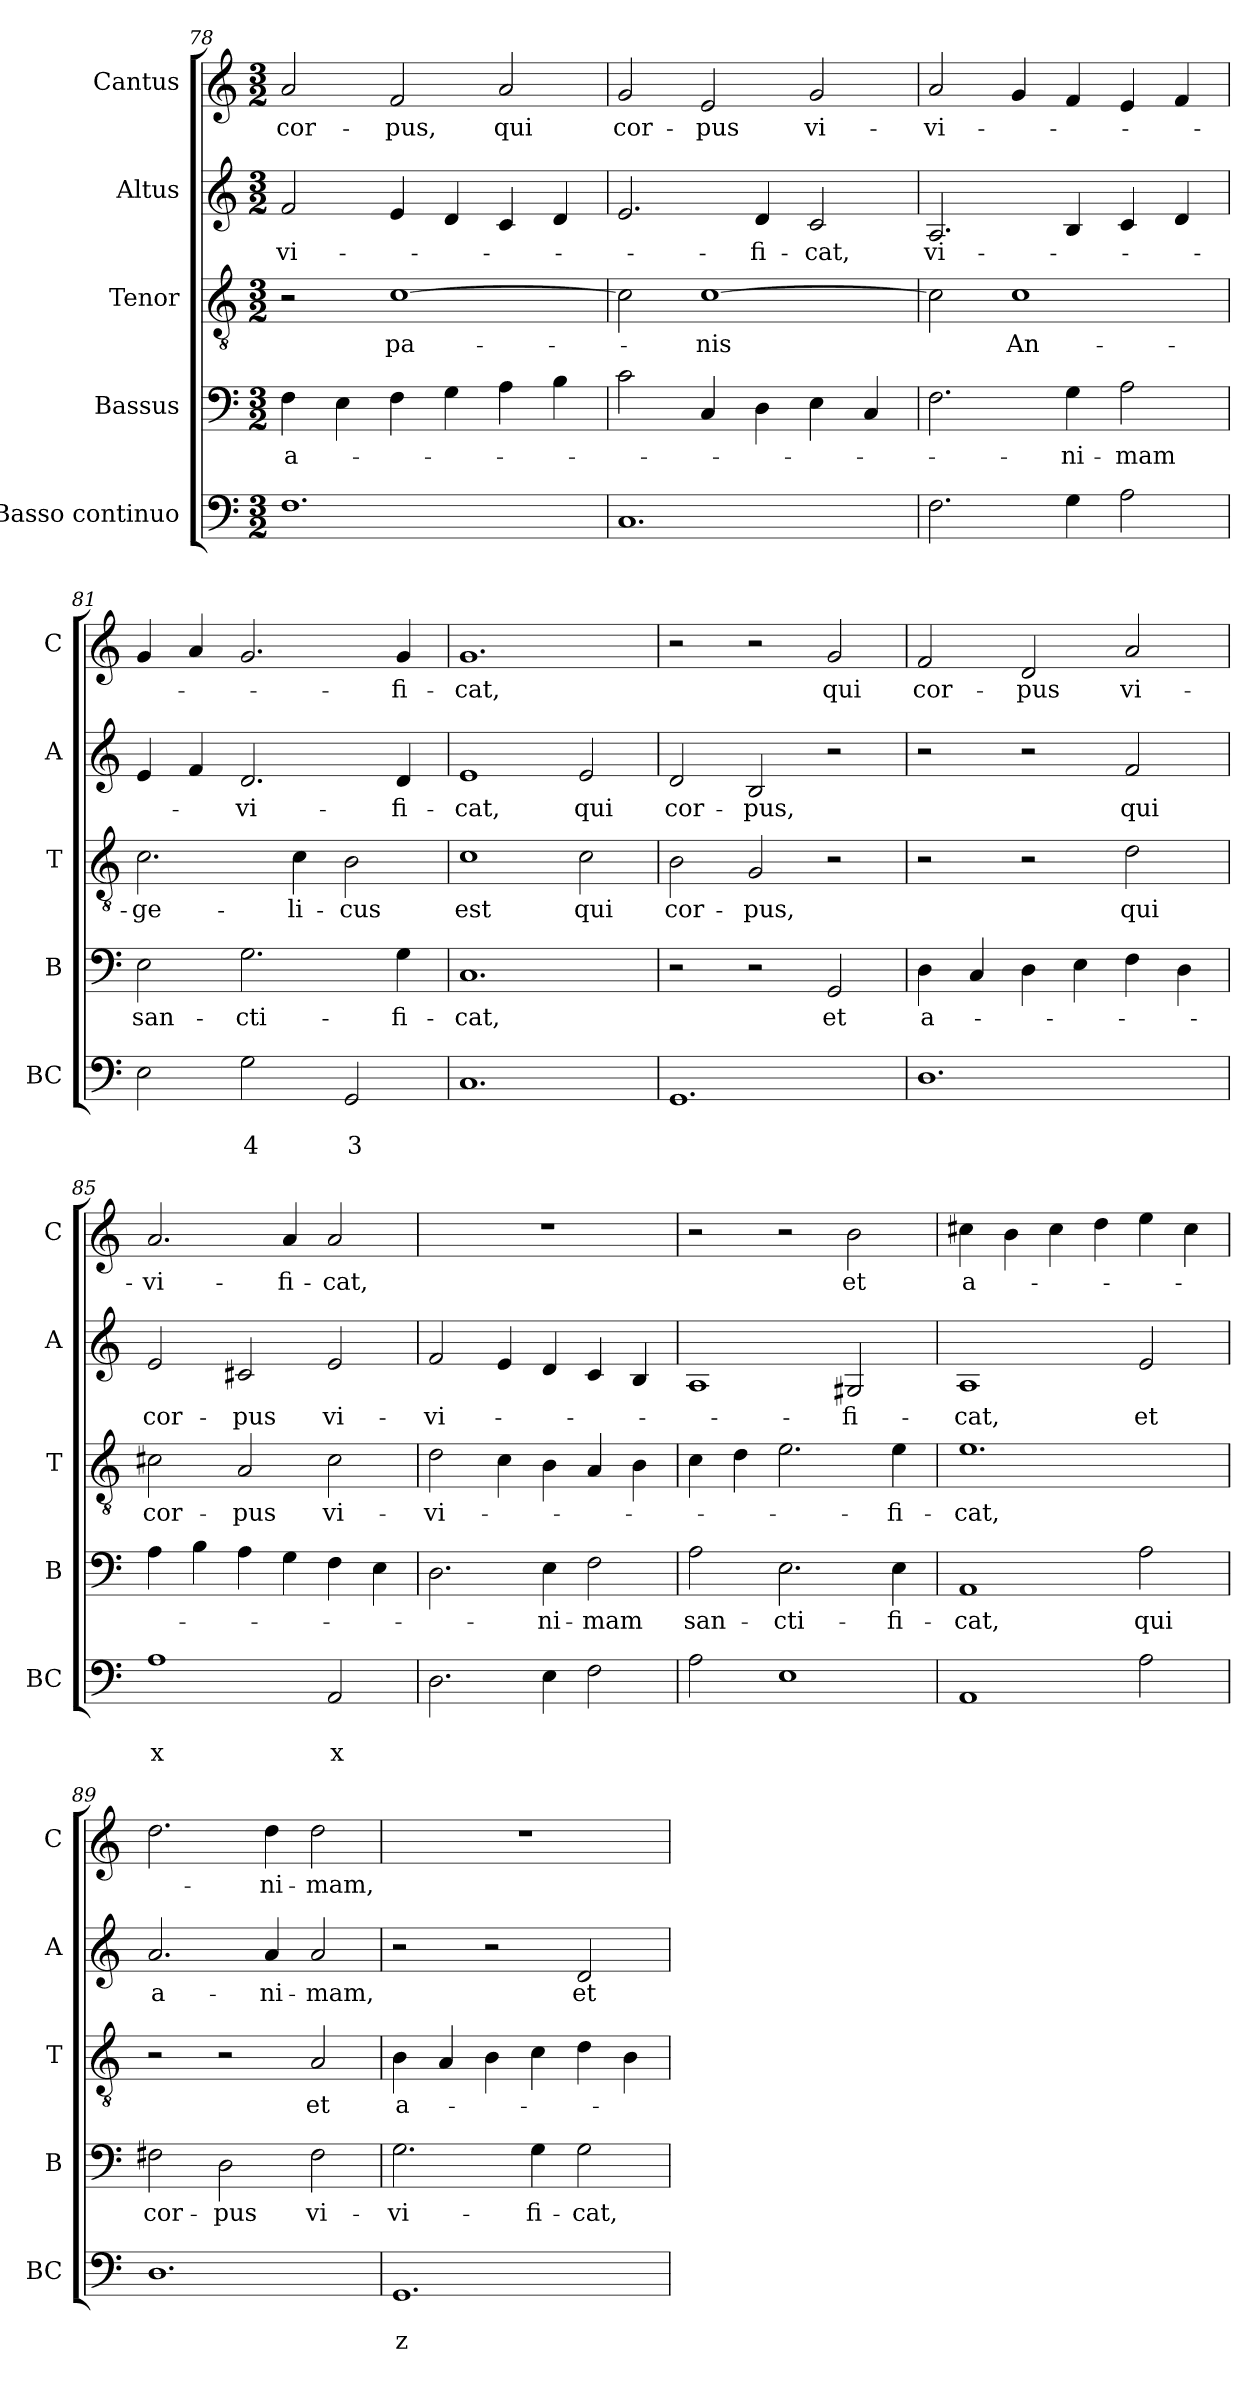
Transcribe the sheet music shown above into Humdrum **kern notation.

**kern	**text	**text	**kern	**text	**kern	**text	**kern	**text	**kern	**text
*part5	*part5	*part5	*part4	*part4	*part3	*part3	*part2	*part2	*part1	*part1
*staff5	*staff5	*staff5	*staff4	*staff4	*staff3	*staff3	*staff2	*staff2	*staff1	*staff1
*I"Basso continuo	*	*	*I"Bassus	*	*I"Tenor	*	*I"Altus	*	*I"Cantus	*
*I'BC	*	*	*I'B	*	*I'T	*	*I'A	*	*I'C	*
*clefF4	*	*	*clefF4	*	*clefGv2	*	*clefG2	*	*clefG2	*
*k[]	*	*	*k[]	*	*k[]	*	*k[]	*	*k[]	*
*C:	*	*	*C:	*	*C:	*	*C:	*	*C:	*
*M3/2	*	*	*M3/2	*	*M3/2	*	*M3/2	*	*M3/2	*
=78	=78	=78	=78	=78	=78	=78	=78	=78	=78	=78
!	!	!	!	!LO:LY:b	!	!	!	!LO:LY:b	!	!LO:LY:b
1.F	.	.	4F\	a-	2r	.	2f/	-vi-	2a/	cor-
.	.	.	4E\	.	.	.	.	.	.	.
!	!	!	!	!	!	!LO:LY:b	!	!	!	!LO:LY:b
.	.	.	4F\	.	[1c	pa-	4e/	.	2f/	-pus,
.	.	.	4G\	.	.	.	4d/	.	.	.
!	!	!	!	!	!	!	!	!	!	!LO:LY:b
.	.	.	4A\	.	.	.	4c/	.	2a/	qui
.	.	.	4B\	.	.	.	4d/	.	.	.
=79	=79	=79	=79	=79	=79	=79	=79	=79	=79	=79
!	!	!	!	!	!	!	!	!	!	!LO:LY:b
1.C	.	.	2c\	.	2c\]	.	2.e/	.	2g/	cor-
!	!	!	!	!	!	!LO:LY:b	!	!	!	!LO:LY:b
.	.	.	4C/	.	[1c	-nis	.	.	2e/	-pus
!	!	!	!	!	!	!	!	!LO:LY:b	!	!
.	.	.	4D\	.	.	.	4d/	-fi-	.	.
!	!	!	!	!	!	!	!	!LO:LY:b	!	!LO:LY:b
.	.	.	4E\	.	.	.	2c/	-cat,	2g/	vi-
.	.	.	4C/	.	.	.	.	.	.	.
=80	=80	=80	=80	=80	=80	=80	=80	=80	=80	=80
!	!	!	!	!	!	!	!	!LO:LY:b	!	!LO:LY:b
2.F\	.	.	2.F\	.	2c\]	.	2.A/	vi-	2a/	-vi-
!	!	!	!	!	!	!LO:LY:b	!	!	!	!
.	.	.	.	.	1c	An-	.	.	4g/	.
!	!	!	!	!LO:LY:b	!	!	!	!	!	!
4G\	.	.	4G\	-ni-	.	.	4B/	.	4f/	.
!	!	!	!	!LO:LY:b	!	!	!	!	!	!
2A\	.	.	2A\	-mam	.	.	4c/	.	4e/	.
.	.	.	.	.	.	.	4d/	.	4f/	.
!!LO:LB:g=z
=81	=81	=81	=81	=81	=81	=81	=81	=81	=81	=81
!	!	!	!	!LO:LY:b	!	!LO:LY:b	!	!	!	!
2E\	.	.	2E\	san-	2.c\	-ge-	4e/	.	4g/	.
.	.	.	.	.	.	.	4f/	.	4a/	.
!	!	!LO:LY:b	!	!LO:LY:b	!	!	!	!LO:LY:b	!	!
2G\	.	4	2.G\	-cti-	.	.	2.d/	-vi-	2.g/	.
!	!	!	!	!	!	!LO:LY:b	!	!	!	!
.	.	.	.	.	4c\	-li-	.	.	.	.
!	!	!LO:LY:b	!	!	!	!LO:LY:b	!	!	!	!
2GG/	.	3	.	.	2B\	-cus	.	.	.	.
!	!	!	!	!LO:LY:b	!	!	!	!LO:LY:b	!	!LO:LY:b
.	.	.	4G\	-fi-	.	.	4d/	-fi-	4g/	-fi-
=82	=82	=82	=82	=82	=82	=82	=82	=82	=82	=82
!	!	!	!	!LO:LY:b	!	!LO:LY:b	!	!LO:LY:b	!	!LO:LY:b
1.C	.	.	1.C	-cat,	1c	est	1e	-cat,	1.g	-cat,
!	!	!	!	!	!	!LO:LY:b	!	!LO:LY:b	!	!
.	.	.	.	.	2c\	qui	2e/	qui	.	.
=83	=83	=83	=83	=83	=83	=83	=83	=83	=83	=83
!	!	!	!	!	!	!LO:LY:b	!	!LO:LY:b	!	!
1.GG	.	.	2r	.	2B\	cor-	2d/	cor-	2r	.
!	!	!	!	!	!	!LO:LY:b	!	!LO:LY:b	!	!
.	.	.	2r	.	2G/	-pus,	2B/	-pus,	2r	.
!	!	!	!	!LO:LY:b	!	!	!	!	!	!LO:LY:b
.	.	.	2GG/	et	2r	.	2r	.	2g/	qui
=84	=84	=84	=84	=84	=84	=84	=84	=84	=84	=84
!	!	!	!	!LO:LY:b	!	!	!	!	!	!LO:LY:b
1.D	.	.	4D\	a-	2r	.	2r	.	2f/	cor-
.	.	.	4C/	.	.	.	.	.	.	.
!	!	!	!	!	!	!	!	!	!	!LO:LY:b
.	.	.	4D\	.	2r	.	2r	.	2d/	-pus
.	.	.	4E\	.	.	.	.	.	.	.
!	!	!	!	!	!	!LO:LY:b	!	!LO:LY:b	!	!LO:LY:b
.	.	.	4F\	.	2d\	qui	2f/	qui	2a/	vi-
.	.	.	4D\	.	.	.	.	.	.	.
=85	=85	=85	=85	=85	=85	=85	=85	=85	=85	=85
!	!	!LO:LY:b	!	!	!	!LO:LY:b	!	!LO:LY:b	!	!LO:LY:b
1A	.	x	4A\	.	2c#X\	cor-	2e/	cor-	2.a/	-vi-
.	.	.	4B\	.	.	.	.	.	.	.
!	!	!	!	!	!	!LO:LY:b	!	!LO:LY:b	!	!
.	.	.	4A\	.	2A/	-pus	2c#X/	-pus	.	.
!	!	!	!	!	!	!	!	!	!	!LO:LY:b
.	.	.	4G\	.	.	.	.	.	4a/	-fi-
!	!	!LO:LY:b	!	!	!	!LO:LY:b	!	!LO:LY:b	!	!LO:LY:b
2AA/	.	x	4F\	.	2c#\	vi-	2e/	vi-	2a/	-cat,
.	.	.	4E\	.	.	.	.	.	.	.
=86	=86	=86	=86	=86	=86	=86	=86	=86	=86	=86
!	!	!	!	!	!	!LO:LY:b	!	!LO:LY:b	!	!
2.D\	.	.	2.D\	.	2d\	-vi-	2f/	-vi-	1.r	.
.	.	.	.	.	4c\	.	4e/	.	.	.
!	!	!	!	!LO:LY:b	!	!	!	!	!	!
4E\	.	.	4E\	-ni-	4B\	.	4d/	.	.	.
!	!	!	!	!LO:LY:b	!	!	!	!	!	!
2F\	.	.	2F\	-mam	4A/	.	4c/	.	.	.
.	.	.	.	.	4B\	.	4B/	.	.	.
=87	=87	=87	=87	=87	=87	=87	=87	=87	=87	=87
!	!	!	!	!LO:LY:b	!	!	!	!	!	!
2A\	.	.	2A\	san-	4c\	.	1A	.	2r	.
.	.	.	.	.	4d\	.	.	.	.	.
!	!	!	!	!LO:LY:b	!	!	!	!	!	!
1E	.	.	2.E\	-cti-	2.e\	.	.	.	2r	.
!	!	!	!	!	!	!	!	!LO:LY:b	!	!LO:LY:b
.	.	.	.	.	.	.	2G#X/	-fi-	2b\	et
!	!	!	!	!LO:LY:b	!	!LO:LY:b	!	!	!	!
.	.	.	4E\	-fi-	4e\	-fi-	.	.	.	.
=88	=88	=88	=88	=88	=88	=88	=88	=88	=88	=88
!	!	!	!	!LO:LY:b	!	!LO:LY:b	!	!LO:LY:b	!	!LO:LY:b
1AA	.	.	1AA	-cat,	1.e	-cat,	1A	-cat,	4cc#X\	a-
.	.	.	.	.	.	.	.	.	4b\	.
.	.	.	.	.	.	.	.	.	4cc#\	.
.	.	.	.	.	.	.	.	.	4dd\	.
!	!	!	!	!LO:LY:b	!	!	!	!LO:LY:b	!	!
2A\	.	.	2A\	qui	.	.	2e/	et	4ee\	.
.	.	.	.	.	.	.	.	.	4cc#\	.
!!LO:LB:g=z
=89	=89	=89	=89	=89	=89	=89	=89	=89	=89	=89
!	!	!	!	!LO:LY:b	!	!	!	!LO:LY:b	!	!
1.D	.	.	2F#X\	cor-	2r	.	2.a/	a-	2.dd\	.
!	!	!	!	!LO:LY:b	!	!	!	!	!	!
.	.	.	2D\	-pus	2r	.	.	.	.	.
!	!	!	!	!	!	!	!	!LO:LY:b	!	!LO:LY:b
.	.	.	.	.	.	.	4a/	-ni-	4dd\	-ni-
!	!	!	!	!LO:LY:b	!	!LO:LY:b	!	!LO:LY:b	!	!LO:LY:b
.	.	.	2F#\	vi-	2A/	et	2a/	-mam,	2dd\	-mam,
=90	=90	=90	=90	=90	=90	=90	=90	=90	=90	=90
!	!	!LO:LY:b	!	!LO:LY:b	!	!LO:LY:b	!	!	!	!
1.GG	.	z	2.G\	-vi-	4B\	a-	2r	.	1.r	.
.	.	.	.	.	4A/	.	.	.	.	.
.	.	.	.	.	4B\	.	2r	.	.	.
!	!	!	!	!LO:LY:b	!	!	!	!	!	!
.	.	.	4G\	-fi-	4c\	.	.	.	.	.
!	!	!	!	!LO:LY:b	!	!	!	!LO:LY:b	!	!
.	.	.	2G\	-cat,	4d\	.	2d/	et	.	.
.	.	.	.	.	4B\	.	.	.	.	.
=	=	=	=	=	=	=	=	=	=	=
*-	*-	*-	*-	*-	*-	*-	*-	*-	*-	*-
